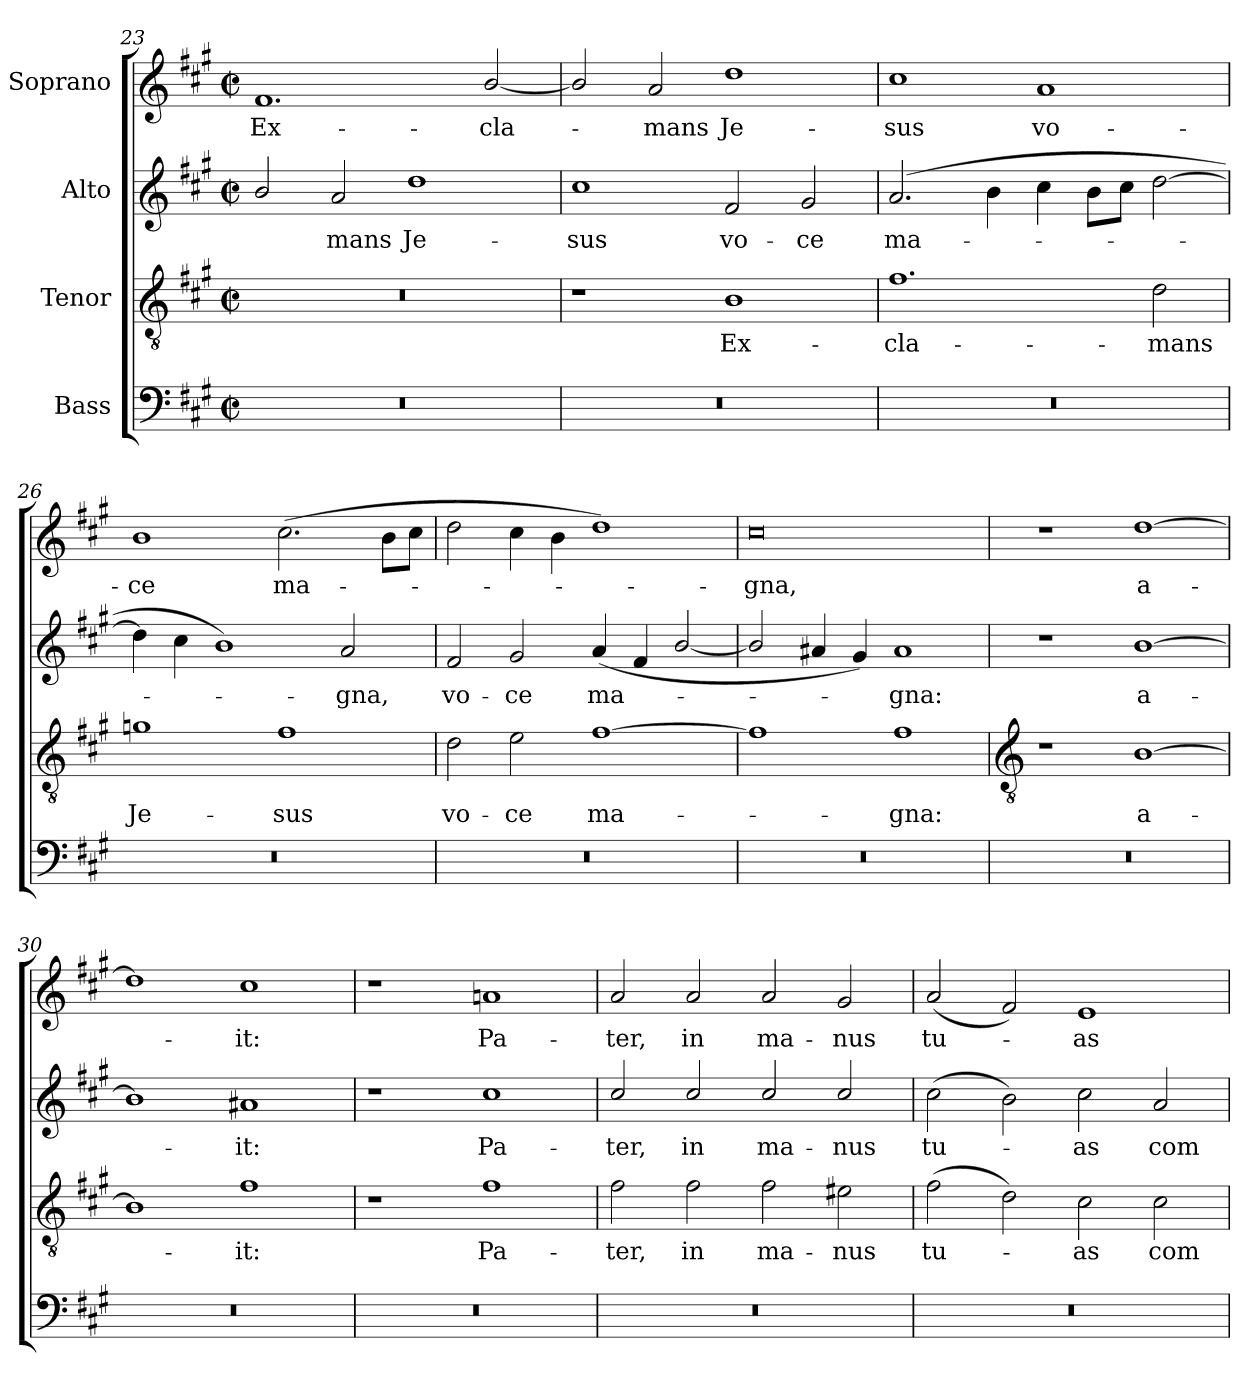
**kern	**kern	**text	**kern	**text	**kern	**text
*part4	*part3	*part3	*part2	*part2	*part1	*part1
*staff4	*staff3	*staff3	*staff2	*staff2	*staff1	*staff1
*I"Bass	*I"Tenor	*	*I"Alto	*	*I"Soprano	*
*clefF4	*clefGv2	*	*clefG2	*	*clefG2	*
*k[f#c#g#]	*k[f#c#g#]	*	*k[f#c#g#]	*	*k[f#c#g#]	*
*A:	*A:	*	*A:	*	*A:	*
*M4/2	*M4/2	*	*M4/2	*	*M4/2	*
*met(c|)	*met(c|)	*	*met(c|)	*	*met(c|)	*
=23	=23	=23	=23	=23	=23	=23
!	!	!	!	!	!	!LO:LY:b
0r	0r	.	2b/	.	1.f#	Ex-
!	!	!	!	!LO:LY:b	!	!
.	.	.	2a	mans	.	.
!	!	!	!	!LO:LY:b	!	!
.	.	.	1dd	Je-	.	.
!	!	!	!	!	!	!LO:LY:b
.	.	.	.	.	[2b/	-cla-
=24	=24	=24	=24	=24	=24	=24
!	!	!	!	!LO:LY:b	!	!
0r	1r	.	1cc#	-sus	2b/]	.
!	!	!	!	!	!	!LO:LY:b
.	.	.	.	.	2a	mans
!	!	!LO:LY:b	!	!LO:LY:b	!	!LO:LY:b
.	1B	Ex-	2f#	vo-	1dd	Je-
!	!	!	!	!LO:LY:b	!	!
.	.	.	2g#	-ce	.	.
=25	=25	=25	=25	=25	=25	=25
!	!	!LO:LY:b	!	!LO:LY:b	!	!LO:LY:b
0r	1.f#	-cla-	(>2.a	ma-	1cc#	-sus
.	.	.	4b	.	.	.
!	!	!	!	!	!	!LO:LY:b
.	.	.	4cc#\	.	1a	vo-
.	.	.	8bL	.	.	.
.	.	.	8cc#J	.	.	.
!	!	!LO:LY:b	!	!	!	!
.	2d	-mans	[2dd\	.	.	.
=26	=26	=26	=26	=26	=26	=26
!	!	!LO:LY:b	!	!	!	!LO:LY:b
0r	1gn	Je-	4dd\]	.	1b	-ce
.	.	.	4cc#\	.	.	.
.	.	.	1b)	.	.	.
!	!	!LO:LY:b	!	!	!	!LO:LY:b
.	1f#	-sus	.	.	(>2.cc#\	ma-
!	!	!	!	!LO:LY:b	!	!
.	.	.	2a	gna,	.	.
.	.	.	.	.	8bL	.
.	.	.	.	.	8cc#J	.
=27	=27	=27	=27	=27	=27	=27
!	!	!LO:LY:b	!	!LO:LY:b	!	!
0r	2d	vo-	2f#	vo-	2dd\	.
!	!	!LO:LY:b	!	!LO:LY:b	!	!
.	2e	-ce	2g#	-ce	4cc#\	.
.	.	.	.	.	4b	.
!	!	!LO:LY:b	!	!LO:LY:b	!	!
.	[1f#	ma-	(<4a	ma-	1dd)	.
.	.	.	4f#	.	.	.
.	.	.	[2b/	.	.	.
=28	=28	=28	=28	=28	=28	=28
!	!	!	!	!	!	!LO:LY:b
0r	1f#]	.	2b/]	.	0cc#	gna,
.	.	.	4a#X	.	.	.
.	.	.	4g#)	.	.	.
!	!	!LO:LY:b	!	!LO:LY:b	!	!
.	1f#	gna:	1a#	gna:	.	.
!!LO:LB:g=z
=29	=29	=29	=29	=29	=29	=29
*	*clefGv2	*	*	*	*	*
0r	1r	.	1r	.	1r	.
!	!	!LO:LY:b	!	!LO:LY:b	!	!LO:LY:b
.	[1B	a-	[1b	a-	[1dd	a-
=30	=30	=30	=30	=30	=30	=30
0r	1B]	.	1b]	.	1dd]	.
!	!	!LO:LY:b	!	!LO:LY:b	!	!LO:LY:b
.	1f#	it:	1a#X	it:	1cc#	it:
=31	=31	=31	=31	=31	=31	=31
0r	1r	.	1r	.	1r	.
!	!	!LO:LY:b	!	!LO:LY:b	!	!LO:LY:b
.	1f#	Pa-	1cc#	Pa-	1an	Pa-
=32	=32	=32	=32	=32	=32	=32
!	!	!LO:LY:b	!	!LO:LY:b	!	!LO:LY:b
0r	2f#	-ter,	2cc#/	-ter,	2a	-ter,
!	!	!LO:LY:b	!	!LO:LY:b	!	!LO:LY:b
.	2f#	in	2cc#/	in	2a	in
!	!	!LO:LY:b	!	!LO:LY:b	!	!LO:LY:b
.	2f#	ma-	2cc#/	ma-	2a	ma-
!	!	!LO:LY:b	!	!LO:LY:b	!	!LO:LY:b
.	2e#X	-nus	2cc#/	-nus	2g#	-nus
=33	=33	=33	=33	=33	=33	=33
!	!	!LO:LY:b	!	!LO:LY:b	!	!LO:LY:b
0r	(>2f#	tu-	(>2cc#\	tu-	(<2a	tu-
.	2d)	.	2b)	.	2f#)	.
!	!	!LO:LY:b	!	!LO:LY:b	!	!LO:LY:b
.	2c#	as	2cc#\	as	1e	as
!	!	!LO:LY:b	!	!LO:LY:b	!	!
.	2c#	com-	2a	com-	.	.
=	=	=	=	=	=	=
*-	*-	*-	*-	*-	*-	*-
